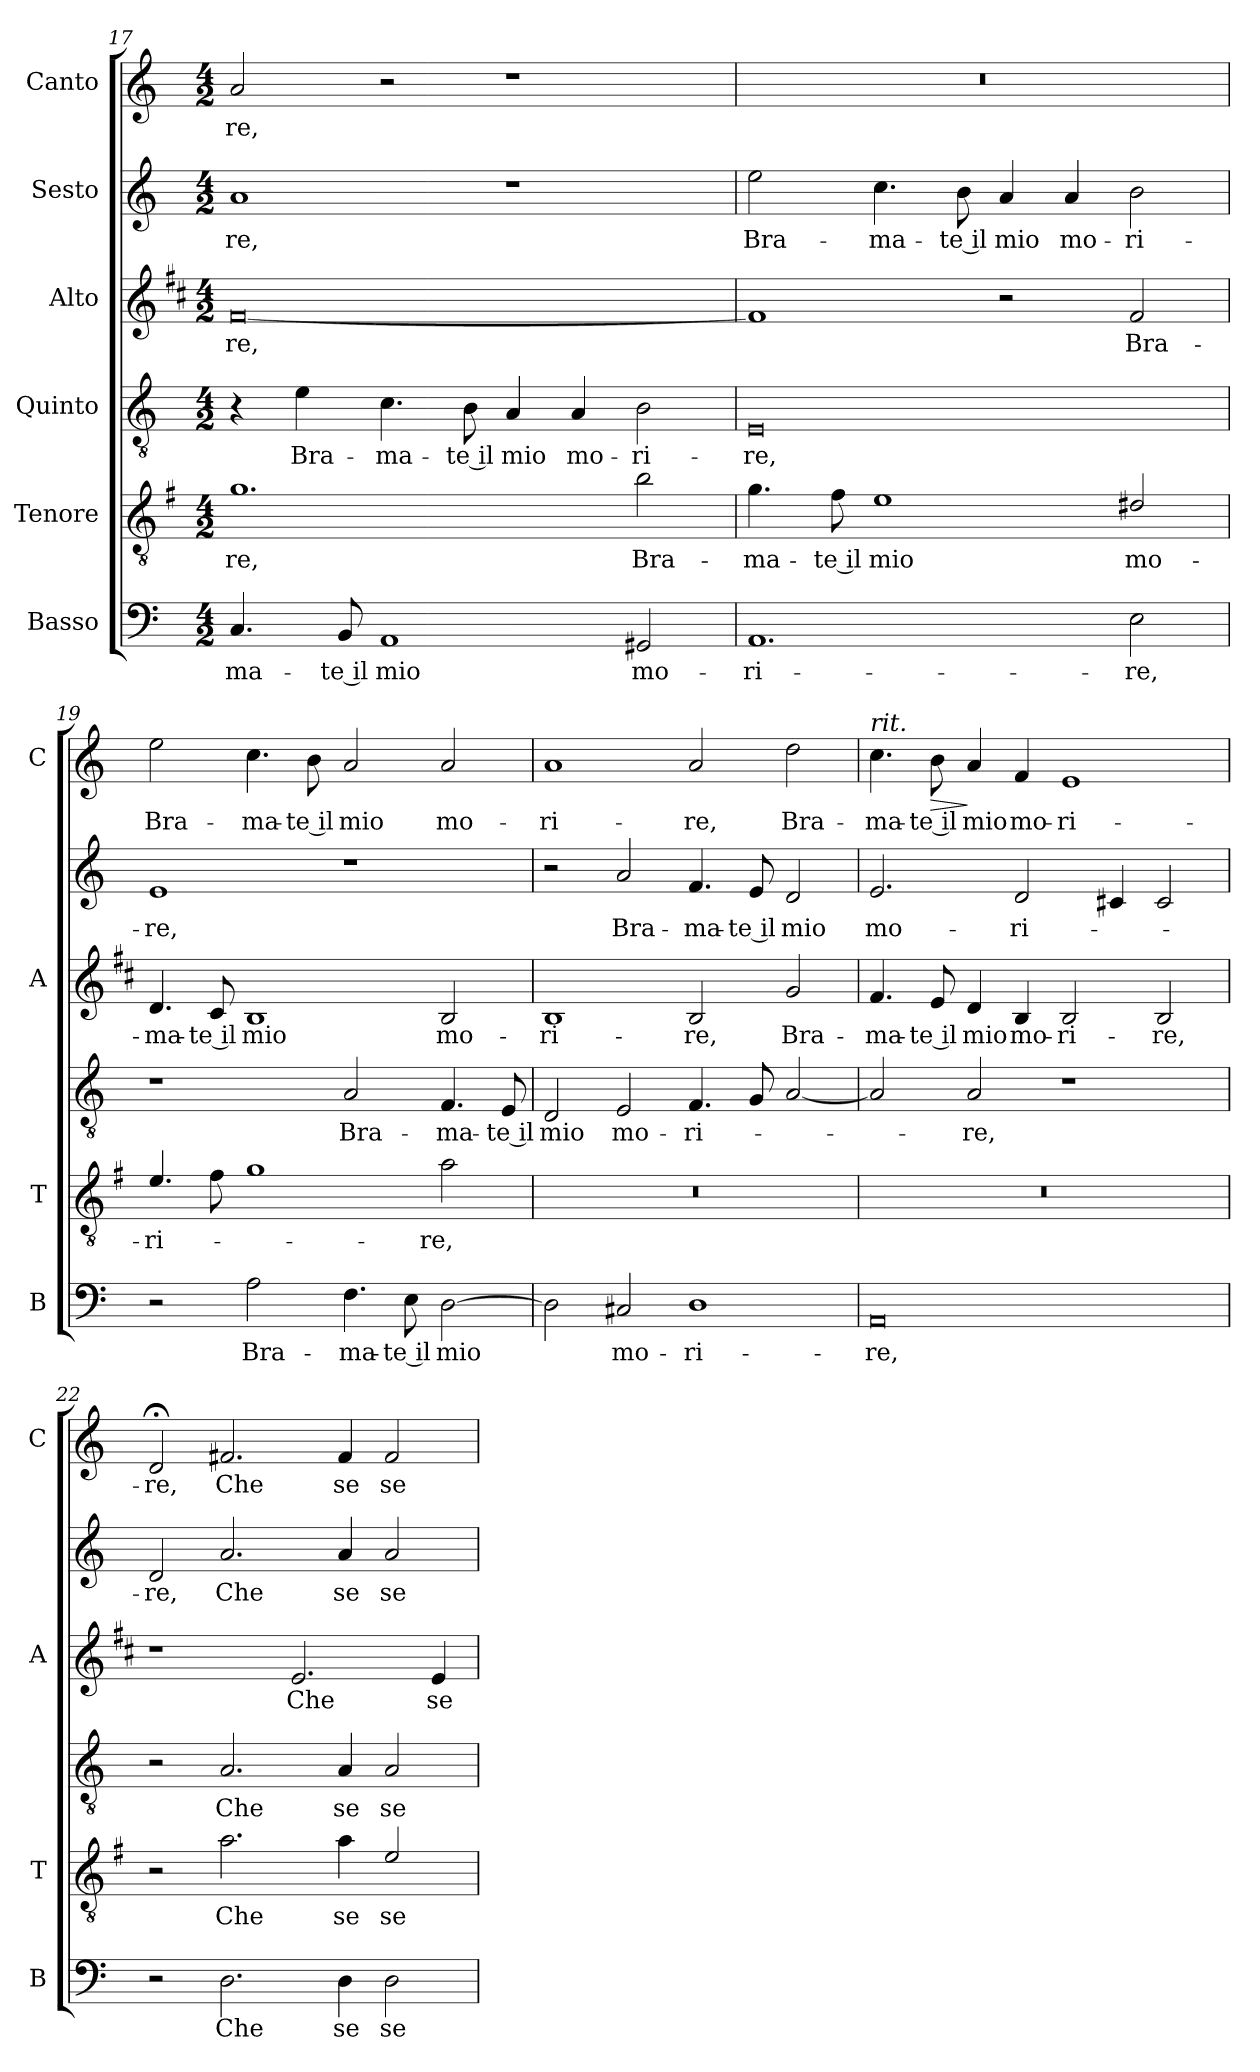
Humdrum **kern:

**kern	**text	**kern	**text	**kern	**text	**kern	**text	**kern	**text	**kern	**text	**dynam
*part6	*part6	*part5	*part5	*part4	*part4	*part3	*part3	*part2	*part2	*part1	*part1	*part1
*staff6	*staff6	*staff5	*staff5	*staff4	*staff4	*staff3	*staff3	*staff2	*staff2	*staff1	*staff1	*staff1
*I"Basso	*	*I"Tenore	*	*I"Quinto	*	*I"Alto	*	*I"Sesto	*	*I"Canto	*	*
*I'B	*	*I'T	*	*	*	*I'A	*	*	*	*I'C	*	*
*clefF4	*	*clefGv2	*	*clefGv2	*	*clefG2	*	*clefG2	*	*clefG2	*	*
*	*	*ITrd4c7	*	*	*	*ITrd1c2	*	*	*	*	*	*
*k[]	*	*k[]	*	*k[]	*	*k[]	*	*k[]	*	*k[]	*	*
*C:	*	*C:	*	*C:	*	*C:	*	*C:	*	*C:	*	*
*M4/2	*	*M4/2	*	*M4/2	*	*M4/2	*	*M4/2	*	*M4/2	*	*
=17	=17	=17	=17	=17	=17	=17	=17	=17	=17	=17	=17	=17
!	!LO:LY:b	!	!LO:LY:b	!	!	!	!LO:LY:b	!	!LO:LY:b	!	!LO:LY:b	!
4.C/	-ma-	1.c	-re,	4r	.	[0e	-re,	1a	-re,	2a/	-re,	.
!	!	!	!	!	!LO:LY:b	!	!	!	!	!	!	!
.	.	.	.	4e\	Bra-	.	.	.	.	.	.	.
!	!LO:LY:b	!	!	!	!	!	!	!	!	!	!	!
8BB/	-te il	.	.	.	.	.	.	.	.	.	.	.
!	!LO:LY:b	!	!	!	!LO:LY:b	!	!	!	!	!	!	!
1AA	mio	.	.	4.c\	-ma-	.	.	.	.	2r	.	.
!	!	!	!	!	!LO:LY:b	!	!	!	!	!	!	!
.	.	.	.	8B\	-te il	.	.	.	.	.	.	.
!	!	!	!	!	!LO:LY:b	!	!	!	!	!	!	!
.	.	.	.	4A/	mio	.	.	1r	.	1r	.	.
!	!	!	!	!	!LO:LY:b	!	!	!	!	!	!	!
.	.	.	.	4A/	mo-	.	.	.	.	.	.	.
!	!LO:LY:b	!	!LO:LY:b	!	!LO:LY:b	!	!	!	!	!	!	!
2GG#X/	mo-	2e\	Bra-	2B\	-ri-	.	.	.	.	.	.	.
=18	=18	=18	=18	=18	=18	=18	=18	=18	=18	=18	=18	=18
!	!LO:LY:b	!	!LO:LY:b	!	!LO:LY:b	!	!	!	!LO:LY:b	!	!	!
1.AA	-ri-	4.c\	-ma-	0E	-re,	1e]	.	2ee\	Bra-	0r	.	.
!	!	!	!LO:LY:b	!	!	!	!	!	!	!	!	!
.	.	8B\	-te il	.	.	.	.	.	.	.	.	.
!	!	!	!LO:LY:b	!	!	!	!	!	!LO:LY:b	!	!	!
.	.	1A	mio	.	.	.	.	4.cc\	-ma-	.	.	.
!	!	!	!	!	!	!	!	!	!LO:LY:b	!	!	!
.	.	.	.	.	.	.	.	8b\	-te il	.	.	.
!	!	!	!	!	!	!	!	!	!LO:LY:b	!	!	!
.	.	.	.	.	.	2r	.	4a/	mio	.	.	.
!	!	!	!	!	!	!	!	!	!LO:LY:b	!	!	!
.	.	.	.	.	.	.	.	4a/	mo-	.	.	.
!	!LO:LY:b	!	!LO:LY:b	!	!	!	!LO:LY:b	!	!LO:LY:b	!	!	!
2E\	-re,	2G#X/	mo-	.	.	2e/	Bra-	2b\	-ri-	.	.	.
!!LO:PB:g=z
=19	=19	=19	=19	=19	=19	=19	=19	=19	=19	=19	=19	=19
!	!	!	!LO:LY:b	!	!	!	!LO:LY:b	!	!LO:LY:b	!	!LO:LY:b	!
2r	.	4.A/	-ri-	1r	.	4.c/	-ma-	1e	-re,	2ee\	Bra-	.
!	!	!	!	!	!	!	!LO:LY:b	!	!	!	!	!
.	.	8B\	.	.	.	8B/	-te il	.	.	.	.	.
!	!LO:LY:b	!	!	!	!	!	!LO:LY:b	!	!	!	!LO:LY:b	!
2A\	Bra-	1c	.	.	.	1A	mio	.	.	4.cc\	-ma-	.
!	!	!	!	!	!	!	!	!	!	!	!LO:LY:b	!
.	.	.	.	.	.	.	.	.	.	8b\	-te il	.
!	!LO:LY:b	!	!	!	!LO:LY:b	!	!	!	!	!	!LO:LY:b	!
4.F\	-ma-	.	.	2A/	Bra-	.	.	1r	.	2a/	mio	.
!	!LO:LY:b	!	!	!	!	!	!	!	!	!	!	!
8E\	-te il	.	.	.	.	.	.	.	.	.	.	.
!	!LO:LY:b	!	!LO:LY:b	!	!LO:LY:b	!	!LO:LY:b	!	!	!	!LO:LY:b	!
[2D\	mio	2d\	-re,	4.F/	-ma-	2A/	mo-	.	.	2a/	mo-	.
!	!	!	!	!	!LO:LY:b	!	!	!	!	!	!	!
.	.	.	.	8E/	-te il	.	.	.	.	.	.	.
=20	=20	=20	=20	=20	=20	=20	=20	=20	=20	=20	=20	=20
!	!	!	!	!	!LO:LY:b	!	!LO:LY:b	!	!	!	!LO:LY:b	!
2D\]	.	0r	.	2D/	mio	1A	-ri-	2r	.	1a	-ri-	.
!	!LO:LY:b	!	!	!	!LO:LY:b	!	!	!	!LO:LY:b	!	!	!
2C#X/	mo-	.	.	2E/	mo-	.	.	2a/	Bra-	.	.	.
!	!LO:LY:b	!	!	!	!LO:LY:b	!	!LO:LY:b	!	!LO:LY:b	!	!LO:LY:b	!
1D	-ri-	.	.	4.F/	-ri-	2A/	-re,	4.f/	-ma-	2a/	-re,	.
!	!	!	!	!	!	!	!	!	!LO:LY:b	!	!	!
.	.	.	.	8G/	.	.	.	8e/	-te il	.	.	.
!	!	!	!	!	!	!	!LO:LY:b	!	!LO:LY:b	!	!LO:LY:b	!
.	.	.	.	[2A/	.	2f/	Bra-	2d/	mio	2dd\	Bra-	.
=21	=21	=21	=21	=21	=21	=21	=21	=21	=21	=21	=21	=21
!	!	!	!	!	!	!	!	!	!	!LO:TX:a:i:t=rit.	!	!
!	!LO:LY:b	!	!	!	!	!	!LO:LY:b	!	!LO:LY:b	!	!LO:LY:b	!
0AA	-re,	0r	.	2A/]	.	4.e/	-ma-	2.e/	mo-	4.cc\	-ma-	.
!	!	!	!	!	!	!	!LO:LY:b	!	!	!	!LO:LY:b	!LO:HP:b
.	.	.	.	.	.	8d/	-te il	.	.	8b\	-te il	>
!	!	!	!	!	!LO:LY:b	!	!LO:LY:b	!	!	!	!LO:LY:b	!
.	.	.	.	2A/	-re,	4c/	mio	.	.	4a/	mio	]
!	!	!	!	!	!	!	!LO:LY:b	!	!LO:LY:b	!	!LO:LY:b	!
.	.	.	.	.	.	4A/	mo-	2d/	-ri-	4f/	mo-	.
!	!	!	!	!	!	!	!LO:LY:b	!	!	!	!LO:LY:b	!
.	.	.	.	1r	.	2A/	-ri-	.	.	1e	-ri-	.
.	.	.	.	.	.	.	.	4c#X/	.	.	.	.
!	!	!	!	!	!	!	!LO:LY:b	!	!	!	!	!
.	.	.	.	.	.	2A/	-re,	2c#/	.	.	.	.
=22	=22	=22	=22	=22	=22	=22	=22	=22	=22	=22	=22	=22
!	!	!	!	!	!	!	!	!	!LO:LY:b	!	!LO:LY:b	!
2r	.	2r	.	2r	.	1r	.	2d/	-re,	2d;</	-re,	.
!	!LO:LY:b	!	!LO:LY:b	!	!LO:LY:b	!	!	!	!LO:LY:b	!	!LO:LY:b	!
2.D\	Che	2.d\	Che	2.A/	Che	.	.	2.a/	Che	2.f#X/	Che	.
!	!	!	!	!	!	!	!LO:LY:b	!	!	!	!	!
.	.	.	.	.	.	2.d/	Che	.	.	.	.	.
!	!LO:LY:b	!	!LO:LY:b	!	!LO:LY:b	!	!	!	!LO:LY:b	!	!LO:LY:b	!
4D\	se	4d\	se	4A/	se	.	.	4a/	se	4f#/	se	.
!	!LO:LY:b	!	!LO:LY:b	!	!LO:LY:b	!	!	!	!LO:LY:b	!	!LO:LY:b	!
2D\	se-	2A/	se-	2A/	se-	.	.	2a/	se-	2f#/	se-	.
!	!	!	!	!	!	!	!LO:LY:b	!	!	!	!	!
.	.	.	.	.	.	4d/	se	.	.	.	.	.
=	=	=	=	=	=	=	=	=	=	=	=	=
*-	*-	*-	*-	*-	*-	*-	*-	*-	*-	*-	*-	*-
